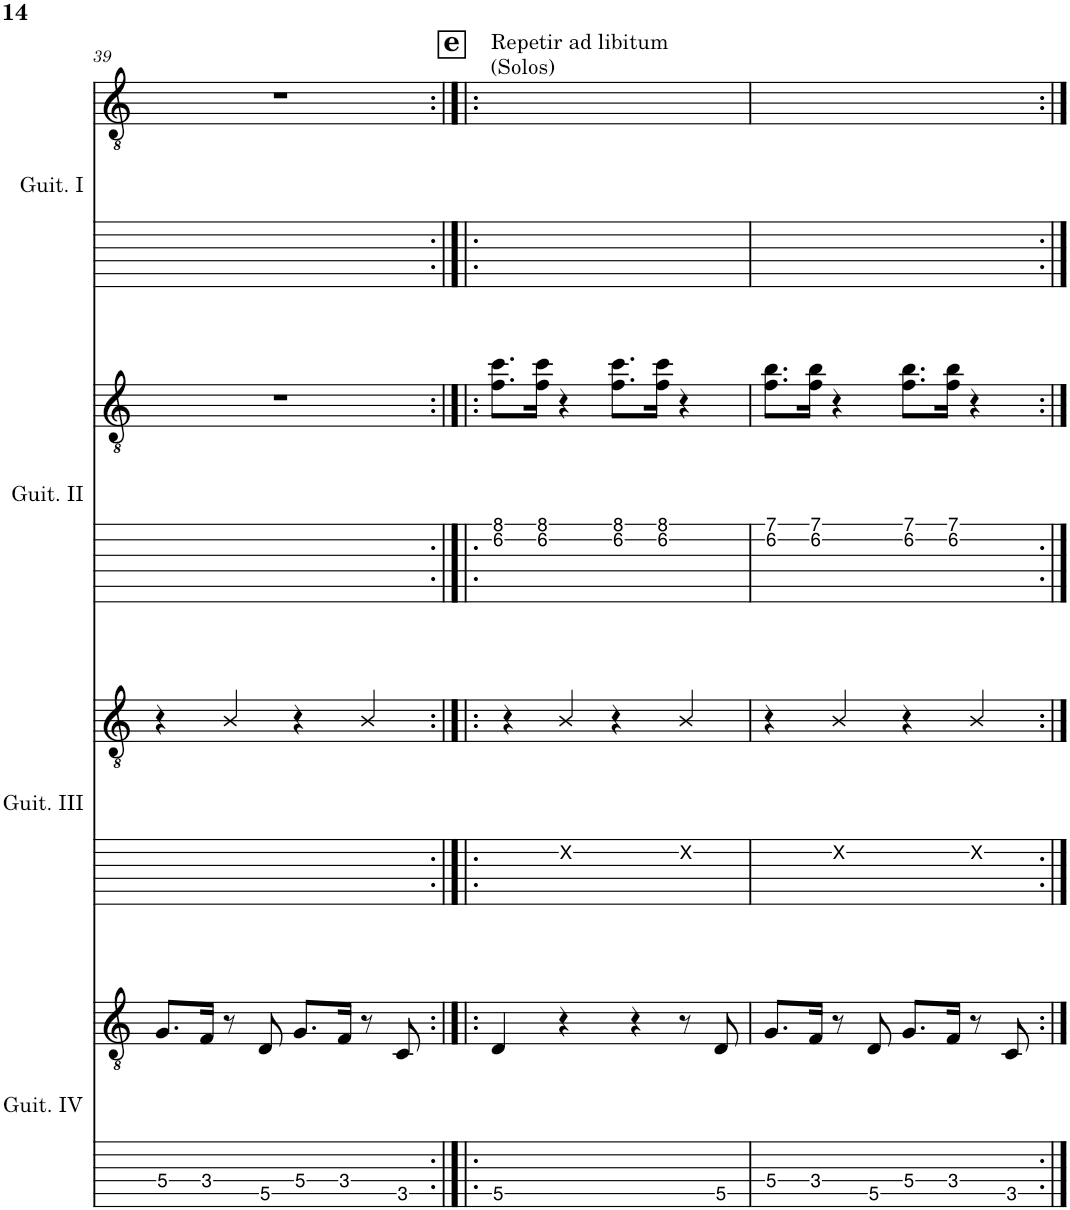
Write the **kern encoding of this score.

**kern	**kern	**kern	**kern	**kern	**kern	**kern	**kern
*part4	*part4	*part3	*part3	*part2	*part2	*part1	*part1
*staff8	*staff7	*staff6	*staff5	*staff4	*staff3	*staff2	*staff1
*I"Guitarra IV	*	*I"Guitarra III	*	*I"Guitarra II	*	*I"Guitarra I	*
*I'Guit. IV	*	*I'Guit. III	*	*I'Guit. II	*	*I'Guit. I	*
!!LO:PB:g=z
*	*clefGv2	*	*clefGv2	*	*clefGv2	*	*clefGv2
*k[]	*k[]	*k[]	*k[]	*k[]	*k[]	*k[]	*k[]
*M4/4	*M4/4	*M4/4	*M4/4	*M4/4	*M4/4	*M4/4	*M4/4
=39	=39	=39	=39	=39	=39	=39	=39
8.GL	8.G/L	4ryy	4r	1r	1r	1r	1r
16FJk	16F/Jk	.	.	.	.	.	.
8r	8r	4B	4B/	.	.	.	.
8D	8D/	.	.	.	.	.	.
8.GL	8.G/L	4ryy	4r	.	.	.	.
16FJk	16F/Jk	.	.	.	.	.	.
8r	8r	4B	4B/	.	.	.	.
8C	8C/	.	.	.	.	.	.
=40:|!|:	=40:|!|:	=40:|!|:	=40:|!|:	=40:|!|:	=40:|!|:	=40:|!|:	=40:|!|:
4D	4D/	4r	4r	8.f\ 8.cc\L	8.f\ 8.cc\L	1r	1ryy
.	.	.	.	16f\ 16cc\Jk	16f\ 16cc\Jk	.	.
4r	4r	4B	4B/	4r	4r	.	.
4r	4r	4r	4r	8.f\ 8.cc\L	8.f\ 8.cc\L	.	.
.	.	.	.	16f\ 16cc\Jk	16f\ 16cc\Jk	.	.
8r	8r	4B	4B/	4r	4r	.	.
8D	8D/	.	.	.	.	.	.
=41	=41	=41	=41	=41	=41	=41	=41
8.GL	8.G/L	4r	4r	8.f\ 8.b\L	8.f\ 8.b\L	1r	1ryy
16FJk	16F/Jk	.	.	16f\ 16b\Jk	16f\ 16b\Jk	.	.
8r	8r	4B	4B/	4r	4r	.	.
8D	8D/	.	.	.	.	.	.
8.GL	8.G/L	4r	4r	8.f\ 8.b\L	8.f\ 8.b\L	.	.
16FJk	16F/Jk	.	.	16f\ 16b\Jk	16f\ 16b\Jk	.	.
8r	8r	4B	4B/	4r	4r	.	.
8C	8C/	.	.	.	.	.	.
=:|!	=:|!	=:|!	=:|!	=:|!	=:|!	=:|!	=:|!
*-	*-	*-	*-	*-	*-	*-	*-
